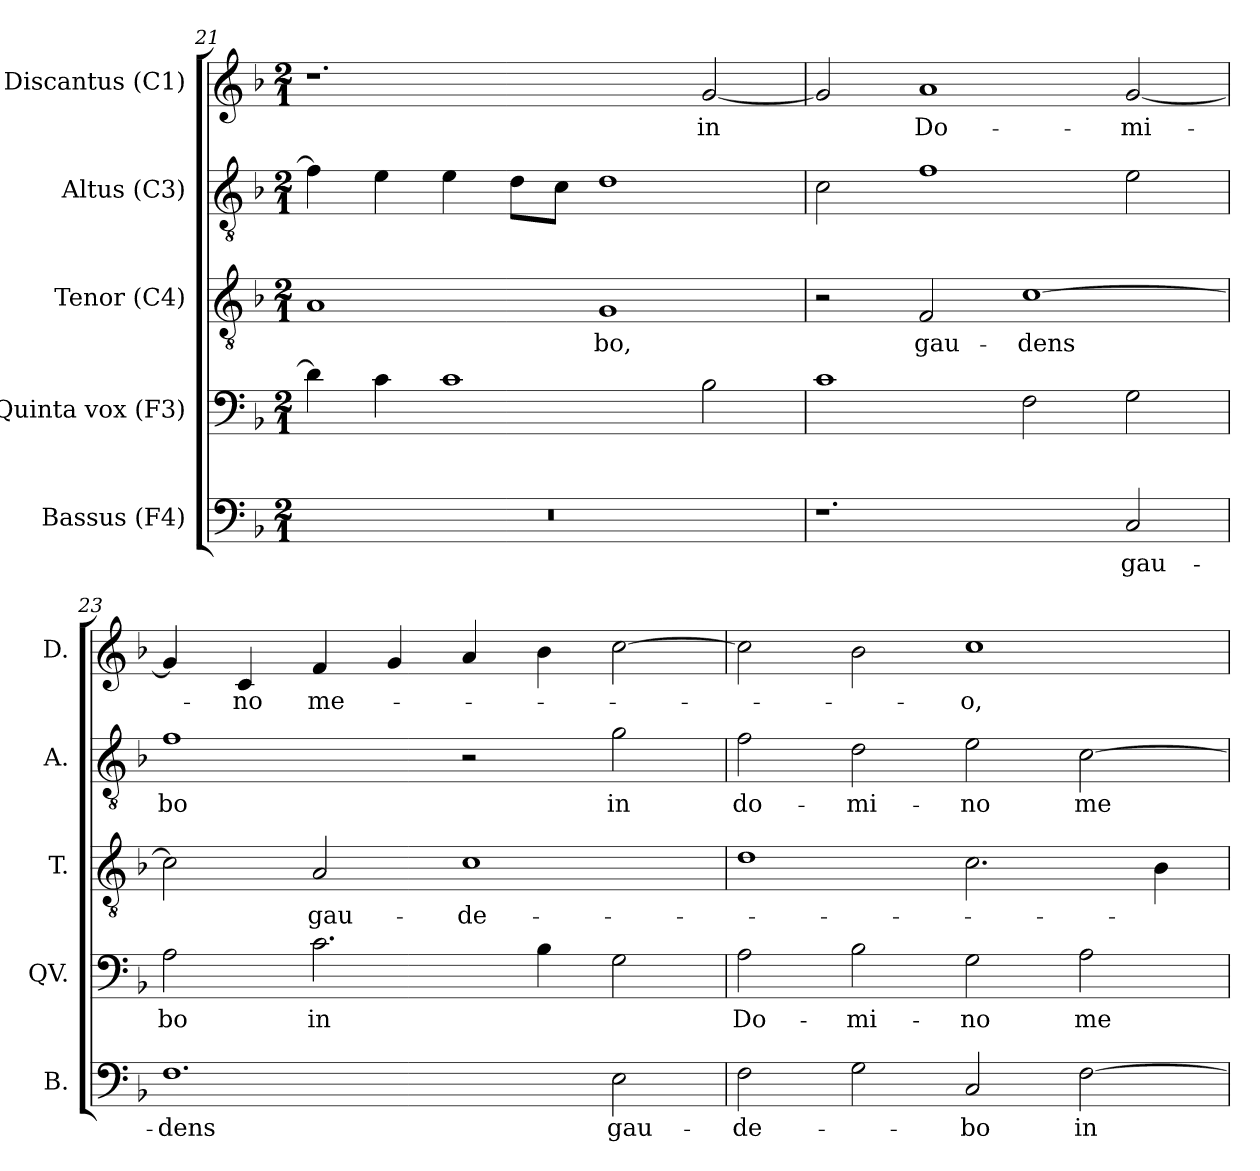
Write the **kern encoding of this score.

**kern	**text	**kern	**text	**kern	**text	**kern	**text	**kern	**text
*part5	*part5	*part4	*part4	*part3	*part3	*part2	*part2	*part1	*part1
*staff5	*staff5	*staff4	*staff4	*staff3	*staff3	*staff2	*staff2	*staff1	*staff1
*I"Bassus (F4)	*	*I"Quinta vox (F3)	*	*I"Tenor (C4)	*	*I"Altus (C3)	*	*I"Discantus (C1)	*
*I'B.	*	*I'QV.	*	*I'T.	*	*I'A.	*	*I'D.	*
!!LO:LB:g=z
*clefF4	*	*clefF4	*	*clefGv2	*	*clefGv2	*	*clefG2	*
*	*	*ITrd7c12	*	*ITrd7c12	*	*	*	*	*
*k[b-]	*	*k[b-]	*	*k[b-]	*	*k[b-]	*	*k[b-]	*
*F:	*	*F:	*	*F:	*	*F:	*	*F:	*
*M2/1	*	*M2/1	*	*M2/1	*	*M2/1	*	*M2/1	*
=21	=21	=21	=21	=21	=21	=21	=21	=21	=21
!LO:N:vis=1	!	!	!	!	!	!	!	!	!
0r	.	4Di\]	.	1AAi	.	4fi\]	.	1.r	.
.	.	4Ci\	.	.	.	4ei\	.	.	.
.	.	1Ci	.	.	.	4ei\	.	.	.
.	.	.	.	.	.	8di\L	.	.	.
.	.	.	.	.	.	8ci\J	.	.	.
!	!	!	!	!	!LO:LY:b:color=#000000	!	!	!	!
.	.	.	.	1GGi	-bo,	1di	.	.	.
!	!	!	!	!	!	!	!	!	!LO:LY:b:color=#000000
.	.	2BB-i\	.	.	.	.	.	[2gi/	in
=22	=22	=22	=22	=22	=22	=22	=22	=22	=22
1.r	.	1Ci	.	2r	.	2ci\	.	2gi/]	.
!	!	!	!	!	!LO:LY:b:color=#000000	!	!	!	!
!	!	!	!	!	!	!	!	!	!LO:LY:b:color=#000000
.	.	.	.	2FFi/	gau-	1fi	.	1ai	Do-
!	!	!	!	!	!LO:LY:b:color=#000000	!	!	!	!
.	.	2FFi\	.	[1Ci	-dens	.	.	.	.
!	!LO:LY:b:color=#000000	!	!	!	!	!	!	!	!
!	!	!	!	!	!	!	!	!	!LO:LY:b:color=#000000
2Ci/	gau-	2GGi\	.	.	.	2ei\	.	[2gi/	-mi-
=23	=23	=23	=23	=23	=23	=23	=23	=23	=23
!	!LO:LY:b:color=#000000	!	!	!	!	!	!	!	!
!	!	!	!LO:LY:b:color=#000000	!	!	!	!	!	!
!	!	!	!	!	!	!	!LO:LY:b:color=#000000	!	!
1.Fi	-dens	2AAi\	-bo	2Ci\]	.	1fi	-bo	4gi/]	.
!	!	!	!	!	!	!	!	!	!LO:LY:b:color=#000000
.	.	.	.	.	.	.	.	4ci/	-no
!	!	!	!LO:LY:b:color=#000000	!	!	!	!	!	!
!	!	!	!	!	!LO:LY:b:color=#000000	!	!	!	!
!	!	!	!	!	!	!	!	!	!LO:LY:b:color=#000000
.	.	2.Ci\	in	2AAi/	gau-	.	.	4fi/	me-
.	.	.	.	.	.	.	.	4gi/	.
!	!	!	!	!	!LO:LY:b:color=#000000	!	!	!	!
.	.	.	.	1Ci	-de-	2r	.	4ai/	.
.	.	4BB-i\	.	.	.	.	.	4b-i\	.
!	!LO:LY:b:color=#000000	!	!	!	!	!	!	!	!
!	!	!	!	!	!	!	!LO:LY:b:color=#000000	!	!
2Ei\	gau-	2GGi\	.	.	.	2gi\	in	[2cci\	.
=24	=24	=24	=24	=24	=24	=24	=24	=24	=24
!	!LO:LY:b:color=#000000	!	!	!	!	!	!	!	!
!	!	!	!LO:LY:b:color=#000000	!	!	!	!	!	!
!	!	!	!	!	!	!	!LO:LY:b:color=#000000	!	!
2Fi\	-de-	2AAi\	Do-	1Di	.	2fi\	do-	2cci\]	.
!	!	!	!LO:LY:b:color=#000000	!	!	!	!	!	!
!	!	!	!	!	!	!	!LO:LY:b:color=#000000	!	!
2Gi\	.	2BB-i\	-mi-	.	.	2di\	-mi-	2b-i\	.
!	!LO:LY:b:color=#000000	!	!	!	!	!	!	!	!
!	!	!	!LO:LY:b:color=#000000	!	!	!	!	!	!
!	!	!	!	!	!	!	!LO:LY:b:color=#000000	!	!
!	!	!	!	!	!	!	!	!	!LO:LY:b:color=#000000
2Ci/	-bo	2GGi\	-no	2.Ci\	.	2ei\	-no	1cci	-o,
!	!LO:LY:b:color=#000000	!	!	!	!	!	!	!	!
!	!	!	!LO:LY:b:color=#000000	!	!	!	!	!	!
!	!	!	!	!	!	!	!LO:LY:b:color=#000000	!	!
[2Fi\	in	2AAi\	me-	.	.	[2ci\	me-	.	.
.	.	.	.	4BB-i\	.	.	.	.	.
=	=	=	=	=	=	=	=	=	=
*-	*-	*-	*-	*-	*-	*-	*-	*-	*-
